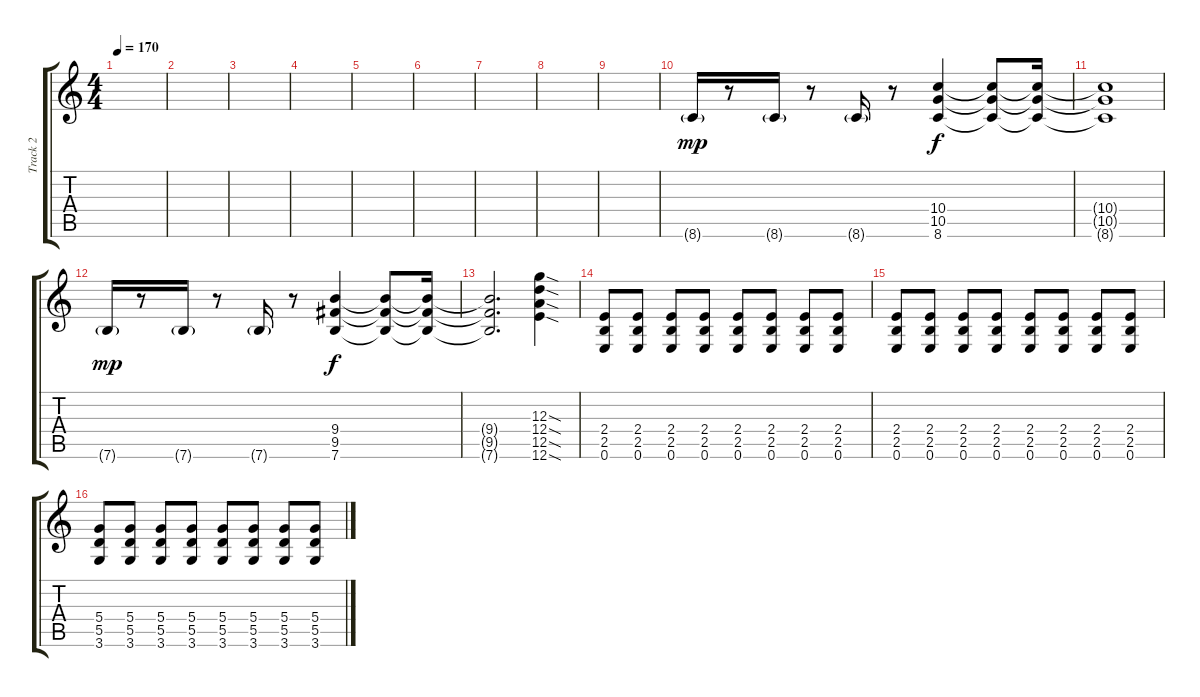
\track ("Track 2" "Track 2") {mute instrument overdrivenguitar}
\staff {score tabs}
\tuning (E4 B3 G3 D3 A2 E2) {hide}
\ts (4 4)
\tempo 170
\clef g2
\ks c
|
|
|
|
|
|
|
|
|
8.6{g}.16{dy mp} r.8 8.6{g}.16 r.8 8.6{g}.16 r.8 (10.4 10.5 8.6).4{dy f} (10.4{t} 10.5{t} 8.6{t}).8 (10.4{t} 10.5{t} 8.6{t}).16 |
(10.4{t} 10.5{t} 8.6{t}).1 |
7.6{g}.16{dy mp} r.8 7.6{g}.16 r.8 7.6{g}.16 r.8 (9.4 9.5 7.6).4{dy f} (9.4{t} 9.5{t} 7.6{t}).8 (9.4{t} 9.5{t} 7.6{t}).16 |
(9.4{t} 9.5{t} 7.6{t}).2{d} (12.3{sod} 12.4{sod} 12.5{sod} 12.6{sod}).4 |
(2.4 2.5 0.6).8 (2.4 2.5 0.6).8 (2.4 2.5 0.6).8 (2.4 2.5 0.6).8 (2.4 2.5 0.6).8 (2.4 2.5 0.6).8 (2.4 2.5 0.6).8 (2.4 2.5 0.6).8 |
(2.4 2.5 0.6).8 (2.4 2.5 0.6).8 (2.4 2.5 0.6).8 (2.4 2.5 0.6).8 (2.4 2.5 0.6).8 (2.4 2.5 0.6).8 (2.4 2.5 0.6).8 (2.4 2.5 0.6).8 |
(5.4 5.5 3.6).8 (5.4 5.5 3.6).8 (5.4 5.5 3.6).8 (5.4 5.5 3.6).8 (5.4 5.5 3.6).8 (5.4 5.5 3.6).8 (5.4 5.5 3.6).8 (5.4 5.5 3.6).8
